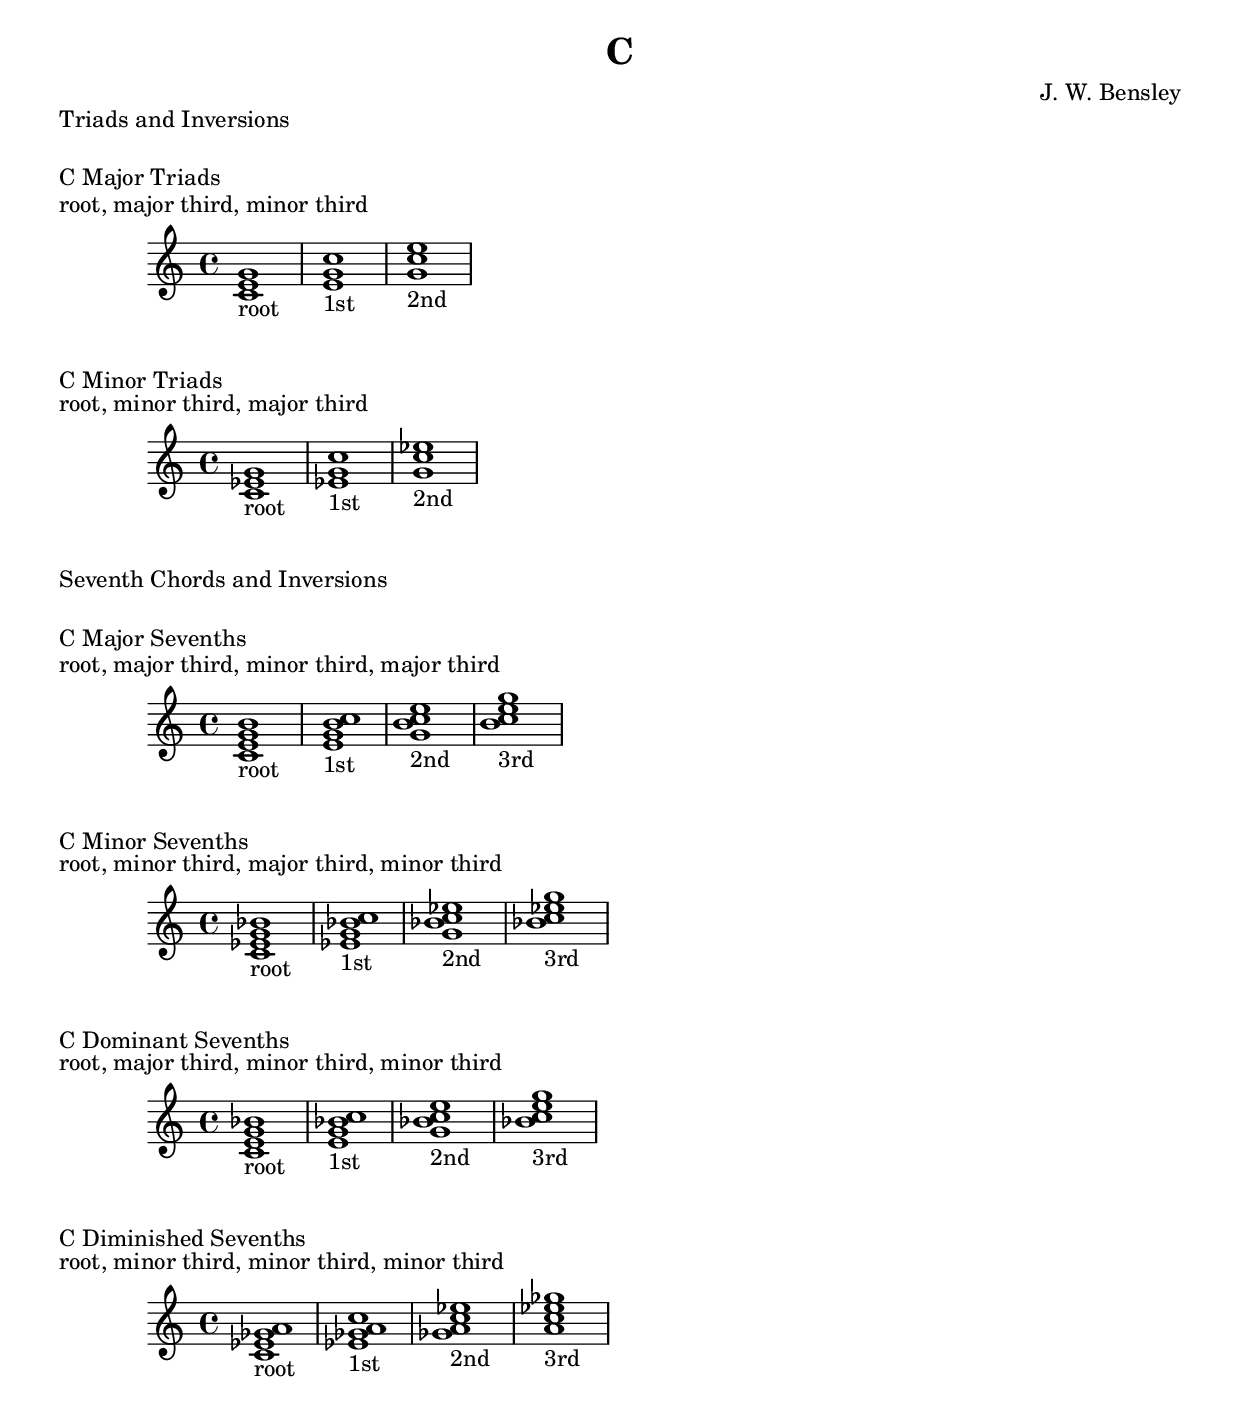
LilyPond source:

\version "2.18.2"
\language "english"

\header {
  title = "C"
  composer = "J. W. Bensley"
}

\markup { "Triads and Inversions" }
\markup { \vspace #1 }

\markup { "C Major Triads" }
\markup { "root, major third, minor third" }
\score {
  \new PianoStaff {
    \clef "treble"
    <c' e' g'>1-"root"
    <e' g' c''>1-"1st"
    <g' c'' e''>1-"2nd"
  }
}

\markup { "C Minor Triads" }
\markup { "root, minor third, major third" }
\score {
  \new PianoStaff {
    \clef "treble"
    <c' eflat' g'>1-"root"
    <eflat' g' c''>1-"1st"
    <g' c'' eflat''>1-"2nd"
  }
}\markup { "Seventh Chords and Inversions" }
\markup { \vspace #1 }

\markup { "C Major Sevenths" }
\markup { "root, major third, minor third, major third" }
\score {
  \new PianoStaff {
    \clef "treble"
    <c' e' g' b'>1-"root"
    <e' g' b' c'' >1-"1st"
    <g' b' c'' e''>1-"2nd"
    <b' c'' e'' g''>1-"3rd"
  }
}

\markup { "C Minor Sevenths" }
\markup { "root, minor third, major third, minor third" }
\score {
  \new PianoStaff {
    \clef "treble"
    <c' eflat' g' bflat'>1-"root"
    <eflat' g' bflat' c'' >1-"1st"
    <g' bflat' c'' eflat''>1-"2nd"
    <bflat' c'' eflat'' g''>1-"3rd"
  }
}

\markup { "C Dominant Sevenths" }
\markup { "root, major third, minor third, minor third" }
\score {
  \new PianoStaff {
    \clef "treble"
    <c' e' g' bflat'>1-"root"
    <e' g' bflat' c'' >1-"1st"
    <g' bflat' c'' e''>1-"2nd"
    <bflat' c'' e'' g''>1-"3rd"
  }
}

\markup { "C Diminished Sevenths" }
\markup { "root, minor third, minor third, minor third" }
\score {
  \new PianoStaff {
    \clef "treble"
    <c' eflat' gflat' a'>1-"root"
    <eflat' gflat' a' c'' >1-"1st"
    <gflat' a' c'' eflat''>1-"2nd"
    <a' c'' eflat'' gflat''>1-"3rd"
  }
}